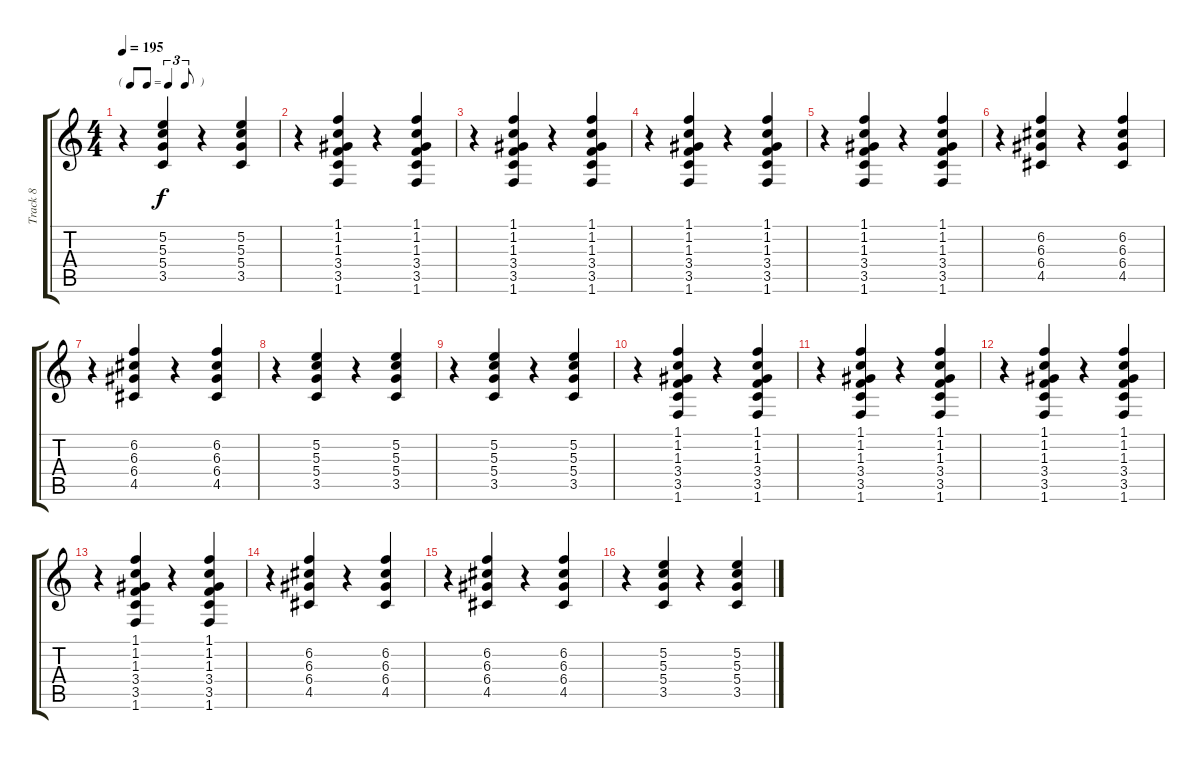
\track ("Track 8" "Track 8") {instrument acousticguitarsteel}
\staff {score tabs}
\tuning (E4 B3 G3 D3 A2 E2) {hide}
\ts (4 4)
\tf triplet8th
\tempo 195
\clef g2
\ks c
r.4{dy f} (5.2 5.3 5.4 3.5).4 r.4 (5.2 5.3 5.4 3.5).4 |
r.4 (1.1 1.2 1.3 3.4 3.5 1.6).4 r.4 (1.1 1.2 1.3 3.4 3.5 1.6).4 |
r.4 (1.1 1.2 1.3 3.4 3.5 1.6).4 r.4 (1.1 1.2 1.3 3.4 3.5 1.6).4 |
r.4 (1.1 1.2 1.3 3.4 3.5 1.6).4 r.4 (1.1 1.2 1.3 3.4 3.5 1.6).4 |
r.4 (1.1 1.2 1.3 3.4 3.5 1.6).4 r.4 (1.1 1.2 1.3 3.4 3.5 1.6).4 |
r.4 (6.2 6.3 6.4 4.5).4 r.4 (6.2 6.3 6.4 4.5).4 |
r.4 (6.2 6.3 6.4 4.5).4 r.4 (6.2 6.3 6.4 4.5).4 |
r.4 (5.2 5.3 5.4 3.5).4 r.4 (5.2 5.3 5.4 3.5).4 |
r.4 (5.2 5.3 5.4 3.5).4 r.4 (5.2 5.3 5.4 3.5).4 |
r.4 (1.1 1.2 1.3 3.4 3.5 1.6).4 r.4 (1.1 1.2 1.3 3.4 3.5 1.6).4 |
r.4 (1.1 1.2 1.3 3.4 3.5 1.6).4 r.4 (1.1 1.2 1.3 3.4 3.5 1.6).4 |
r.4 (1.1 1.2 1.3 3.4 3.5 1.6).4 r.4 (1.1 1.2 1.3 3.4 3.5 1.6).4 |
r.4 (1.1 1.2 1.3 3.4 3.5 1.6).4 r.4 (1.1 1.2 1.3 3.4 3.5 1.6).4 |
r.4 (6.2 6.3 6.4 4.5).4 r.4 (6.2 6.3 6.4 4.5).4 |
r.4 (6.2 6.3 6.4 4.5).4 r.4 (6.2 6.3 6.4 4.5).4 |
r.4 (5.2 5.3 5.4 3.5).4 r.4 (5.2 5.3 5.4 3.5).4
